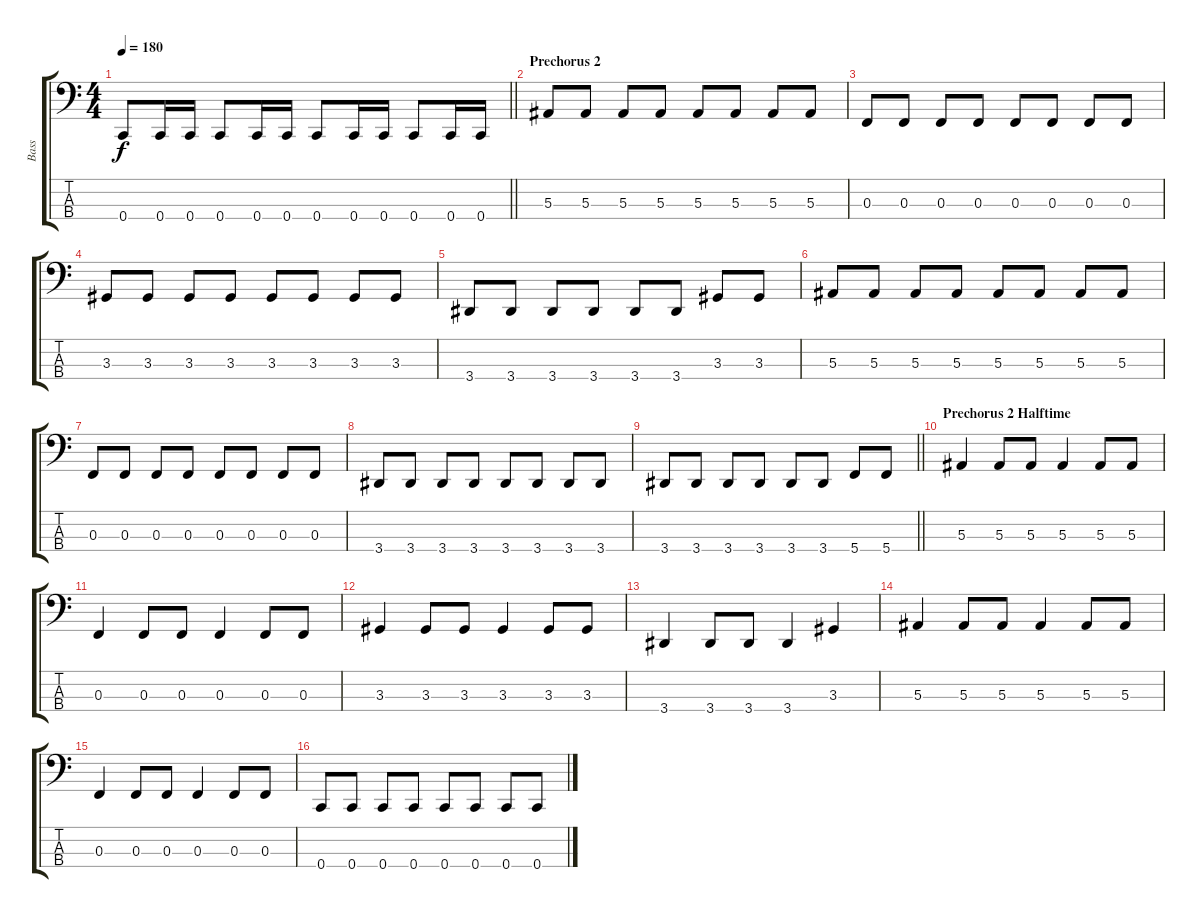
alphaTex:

\track ("Bass" "Bass") {instrument electricbasspick}
\staff {score tabs}
\tuning (Eb2 Bb1 F1 C1) {hide}
\ts (4 4)
\tempo 180
\clef f4
\barLineRight lightlight
\ks c
0.4.8{dy f} 0.4.16 0.4.16 0.4.8 0.4.16 0.4.16 0.4.8 0.4.16 0.4.16 0.4.8 0.4.16 0.4.16 |
\section ("" "Prechorus 2")
5.3.8 5.3.8 5.3.8 5.3.8 5.3.8 5.3.8 5.3.8 5.3.8 |
0.3.8 0.3.8 0.3.8 0.3.8 0.3.8 0.3.8 0.3.8 0.3.8 |
3.3.8 3.3.8 3.3.8 3.3.8 3.3.8 3.3.8 3.3.8 3.3.8 |
3.4.8 3.4.8 3.4.8 3.4.8 3.4.8 3.4.8 3.3.8 3.3.8 |
5.3.8 5.3.8 5.3.8 5.3.8 5.3.8 5.3.8 5.3.8 5.3.8 |
0.3.8 0.3.8 0.3.8 0.3.8 0.3.8 0.3.8 0.3.8 0.3.8 |
3.4.8 3.4.8 3.4.8 3.4.8 3.4.8 3.4.8 3.4.8 3.4.8 |
\barLineRight lightlight
3.4.8 3.4.8 3.4.8 3.4.8 3.4.8 3.4.8 5.4.8 5.4.8 |
\section ("" "Prechorus 2 Halftime")
5.3.4 5.3.8 5.3.8 5.3.4 5.3.8 5.3.8 |
0.3.4 0.3.8 0.3.8 0.3.4 0.3.8 0.3.8 |
3.3.4 3.3.8 3.3.8 3.3.4 3.3.8 3.3.8 |
3.4.4 3.4.8 3.4.8 3.4.4 3.3.4 |
5.3.4 5.3.8 5.3.8 5.3.4 5.3.8 5.3.8 |
0.3.4 0.3.8 0.3.8 0.3.4 0.3.8 0.3.8 |
0.4.8 0.4.8 0.4.8 0.4.8 0.4.8 0.4.8 0.4.8 0.4.8
